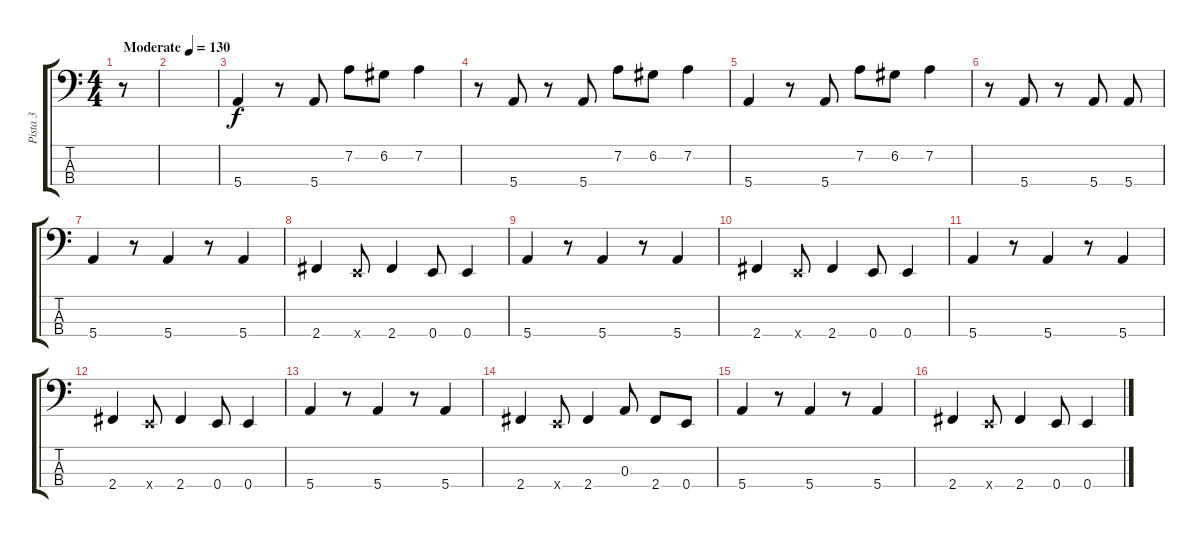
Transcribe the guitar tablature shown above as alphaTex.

\track ("Pista 3" "Pista 3") {instrument electricbassfinger}
\staff {score tabs}
\tuning (G2 D2 A1 E1) {hide}
\ts (4 4)
\tempo (130 "Moderate")
\clef f4
\ks c
r.8{dy f instrument electricbassfinger} |
|
5.4.4 r.8 5.4.8 7.2.8 6.2.8 7.2.4 |
r.8 5.4.8 r.8 5.4.8 7.2.8 6.2.8 7.2.4 |
5.4.4 r.8 5.4.8 7.2.8 6.2.8 7.2.4 |
r.8 5.4.8 r.8 5.4.8 5.4.8 |
5.4.4 r.8 5.4.4 r.8 5.4.4 |
2.4.4 0.4{x}.8 2.4.4 0.4.8 0.4.4 |
5.4.4 r.8 5.4.4 r.8 5.4.4 |
2.4.4 0.4{x}.8 2.4.4 0.4.8 0.4.4 |
5.4.4 r.8 5.4.4 r.8 5.4.4 |
2.4.4 0.4{x}.8 2.4.4 0.4.8 0.4.4 |
5.4.4 r.8 5.4.4 r.8 5.4.4 |
2.4.4 0.4{x}.8 2.4.4 0.3.8 2.4.8 0.4.8 |
5.4.4 r.8 5.4.4 r.8 5.4.4 |
2.4.4 0.4{x}.8 2.4.4 0.4.8 0.4.4
